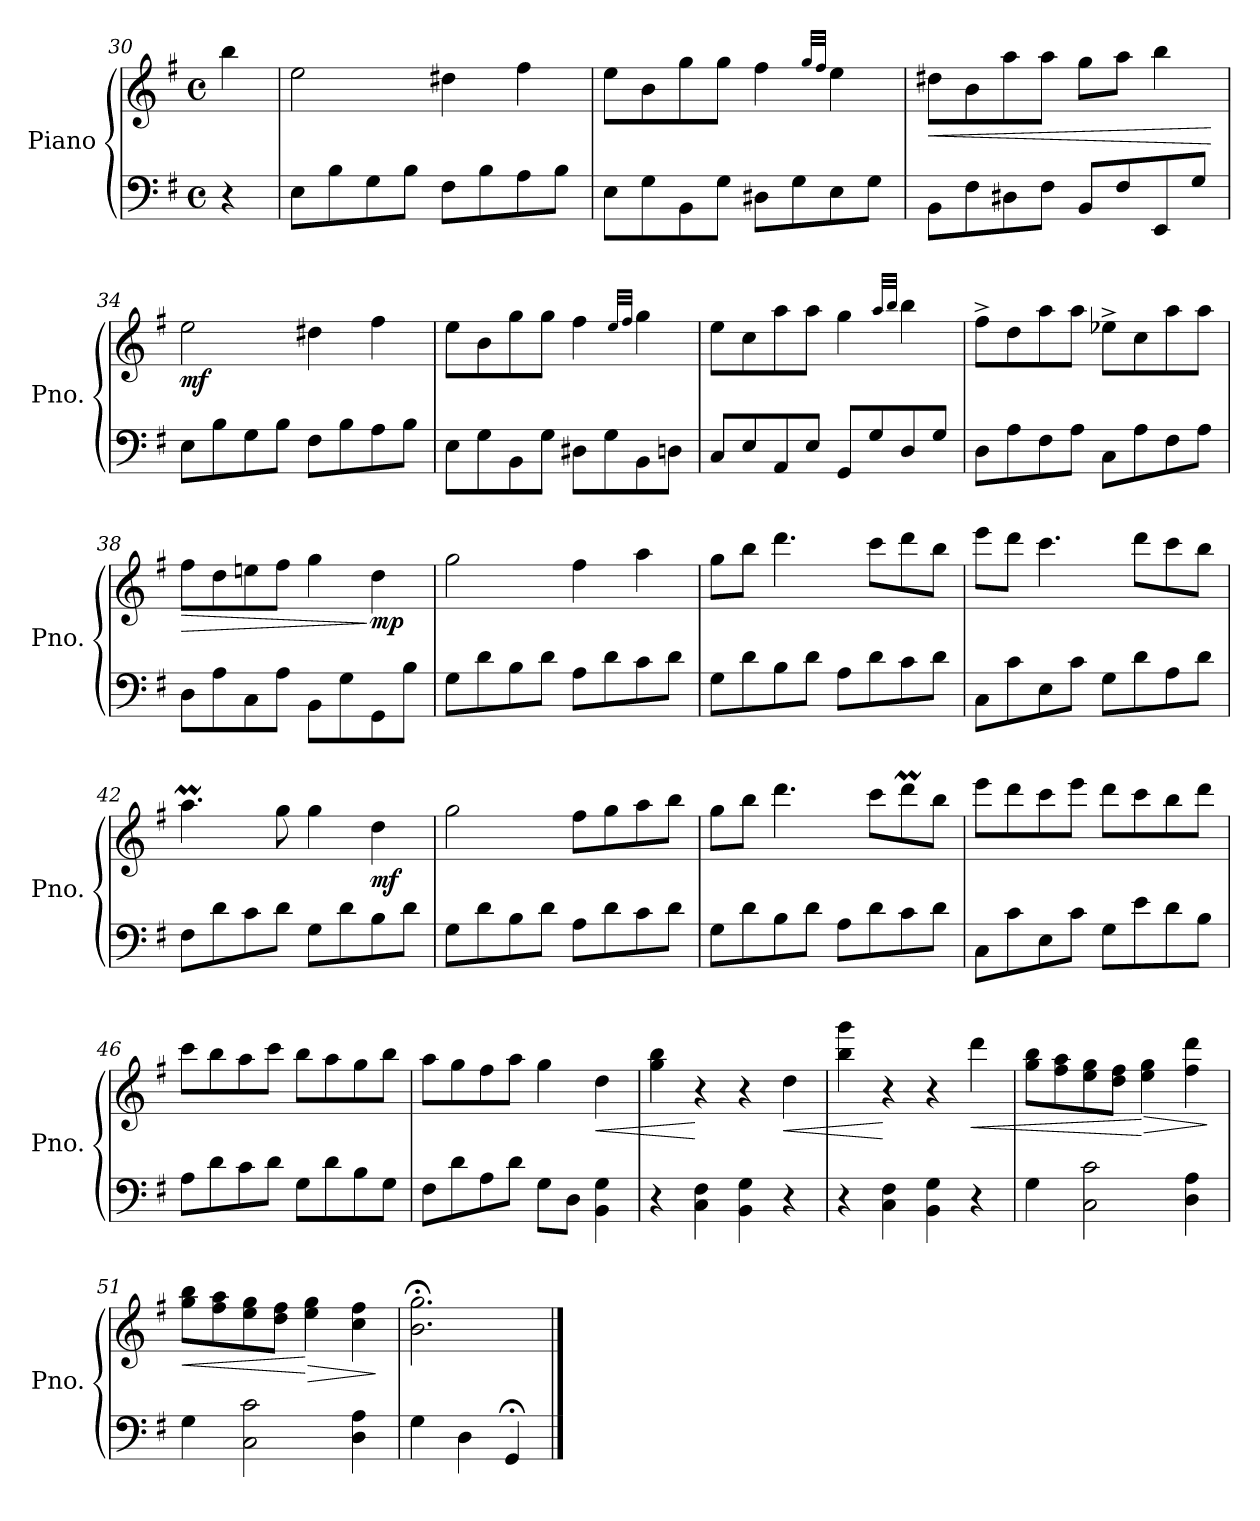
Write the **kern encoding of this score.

**kern	**kern	**dynam
*part1	*part1	*part1
*staff2	*staff1	*staff1/2
*I"Piano	*	*
*I'Pno.	*	*
!!LO:LB:g=z
*clefF4	*clefG2	*
*k[f#]	*k[f#]	*
*M4/4	*M4/4	*
*met(c)	*met(c)	*
=30X2	=30X2	=30X2
4r	4bb\	.
=31	=31	=31
8E\L	2ee\	.
8B\	.	.
8G\	.	.
8B\J	.	.
8F#\L	4dd#X\	.
8B\	.	.
8A\	4ff#\	.
8B\J	.	.
=32	=32	=32
8E\L	8ee\L	.
8G\	8b\	.
8BB\	8gg\	.
8G\J	8gg\J	.
8D#X\L	4ff#\	.
8G\	.	.
.	32qgg/LLL	.
.	32qff#/JJJ	.
8E\	4ee\	.
8G\J	.	.
=33	=33	=33
!	!	!LO:HP:b
8BB\L	8dd#X\L	<
8F#\	8b\	.
8D#X\	8aa\	.
8F#\J	8aa\J	.
8BB/L	8gg\L	.
8F#/	8aa\J	.
8EE/	4bb\	.
8G/J	.	.
.	.	[
=34	=34	=34
!	!	!LO:DY:b
8E\L	2ee\	mf
8B\	.	.
8G\	.	.
8B\J	.	.
8F#\L	4dd#X\	.
8B\	.	.
8A\	4ff#\	.
8B\J	.	.
!!LO:LB:g=z
=35	=35	=35
8E\L	8ee\L	.
8G\	8b\	.
8BB\	8gg\	.
8G\J	8gg\J	.
8D#X\L	4ff#\	.
8G\	.	.
.	32qee/LLL	.
.	32qff#/JJJ	.
8BB\	4gg\	.
8Dn\J	.	.
=36	=36	=36
8C/L	8ee\L	.
8E/	8cc\	.
8AA/	8aa\	.
8E/J	8aa\J	.
8GG/L	4gg\	.
8G/	.	.
.	32qaa/LLL	.
.	32qbb/JJJ	.
8D/	4bb\	.
8G/J	.	.
=37	=37	=37
8D\L	8ff#^\L	.
8A\	8dd\	.
8F#\	8aa\	.
8A\J	8aa\J	.
8C\L	8ee-X^\L	.
8A\	8cc\	.
8F#\	8aa\	.
8A\J	8aa\J	.
=38	=38	=38
!	!	!LO:HP:b
8D\L	8ff#\L	>
8A\	8dd\	.
8C\	8een\	.
8A\J	8ff#\J	.
8BB\L	4gg\	.
8G\	.	.
!	!	!LO:DY:n=1:b
8GG\	4dd\	] mp
8B\J	.	.
!!LO:LB:g=z
=39	=39	=39
8G\L	2gg\	.
8d\	.	.
8B\	.	.
8d\J	.	.
8A\L	4ff#\	.
8d\	.	.
8c\	4aa\	.
8d\J	.	.
=40	=40	=40
8G\L	8gg\L	.
8d\	8bb\J	.
8B\	4.ddd\	.
8d\J	.	.
8A\L	.	.
8d\	8ccc\L	.
8c\	8ddd\	.
8d\J	8bb\J	.
=41	=41	=41
8C\L	8eee\L	.
8c\	8ddd\J	.
8E\	4.ccc\	.
8c\J	.	.
8G\L	.	.
8d\	8ddd\L	.
8A\	8ccc\	.
8d\J	8bb\J	.
=42	=42	=42
8F#\L	4.aaM\	.
8d\	.	.
8c\	.	.
8d\J	8gg\	.
8G\L	4gg\	.
8d\	.	.
!	!	!LO:DY:b
8B\	4dd\	mf
8d\J	.	.
!!LO:LB:g=z
=43	=43	=43
8G\L	2gg\	.
8d\	.	.
8B\	.	.
8d\J	.	.
8A\L	8ff#\L	.
8d\	8gg\	.
8c\	8aa\	.
8d\J	8bb\J	.
=44	=44	=44
8G\L	8gg\L	.
8d\	8bb\J	.
8B\	4.ddd\	.
8d\J	.	.
8A\L	.	.
8d\	8ccc\L	.
8c\	8dddM\	.
8d\J	8bb\J	.
=45	=45	=45
8C\L	8eee\L	.
8c\	8ddd\	.
8E\	8ccc\	.
8c\J	8eee\J	.
8G\L	8ddd\L	.
8e\	8ccc\	.
8d\	8bb\	.
8B\J	8ddd\J	.
=46	=46	=46
8A\L	8ccc\L	.
8d\	8bb\	.
8c\	8aa\	.
8d\J	8ccc\J	.
8G\L	8bb\L	.
8d\	8aa\	.
8B\	8gg\	.
8G\J	8bb\J	.
!!LO:PB:g=z
=47	=47	=47
8F#\L	8aa\L	.
8d\	8gg\	.
8A\	8ff#\	.
8d\J	8aa\J	.
8G\L	4gg\	.
8D\J	.	.
!	!	!LO:HP:b
4BB\ 4G\	4dd\	<
=48	=48	=48
4r	4gg\ 4bb\	.
4C\ 4F#\	4r	[
4BB\ 4G\	4r	.
!	!	!LO:HP:b
4r	4dd\	<
=49	=49	=49
4r	4bb\ 4ggg\	.
4C\ 4F#\	4r	[
4BB\ 4G\	4r	.
!	!	!LO:HP:b
4r	4ddd\	<
=50	=50	=50
4G\	8gg\ 8bb\L	.
.	8ff#\ 8aa\	.
2C\ 2c\	8ee\ 8gg\	.
.	8dd\ 8ff#\J	.
!	!	!LO:HP:n=1:b
.	4ee\ 4gg\	[ >
4D\ 4A\	4ff#\ 4ddd\	.
.	.	]
=51	=51	=51
!	!	!LO:HP:b
4G\	8gg\ 8bb\L	<
.	8ff#\ 8aa\	.
2C\ 2c\	8ee\ 8gg\	.
.	8dd\ 8ff#\J	.
!	!	!LO:HP:n=1:b
.	4ee\ 4gg\	[ >
4D\ 4A\	4cc\ 4ff#\	.
.	.	]
=52	=52	=52
4G\	2.b\;< 2.gg\;<	.
4D\	.	.
4GG;</	.	.
==	==	==
*-	*-	*-
